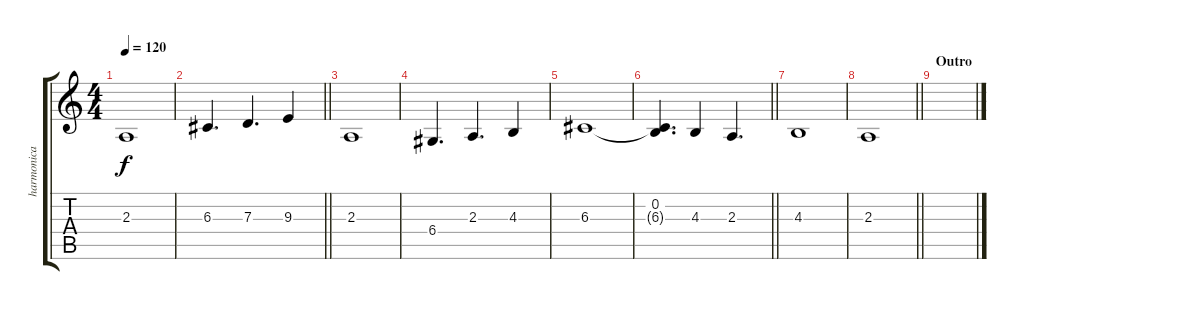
\track ("harmonica" "harmonica") {instrument harmonica}
\staff {score tabs}
\tuning (E4 B3 G3 D3 A2 E2) {hide}
\ts (4 4)
\tempo 120
\clef g2
\ks c
2.3.1{dy f} |
\barLineRight lightlight
6.3.4{d} 7.3.4{d} 9.3.4 |
2.3.1 |
6.4.4{d} 2.3.4{d} 4.3.4 |
6.3.1 |
\barLineRight lightlight
(0.2 6.3{t}).4{d} 4.3.4 2.3.4{d} |
4.3.1 |
\barLineRight lightlight
2.3.1 |
\section ("" "Outro")
